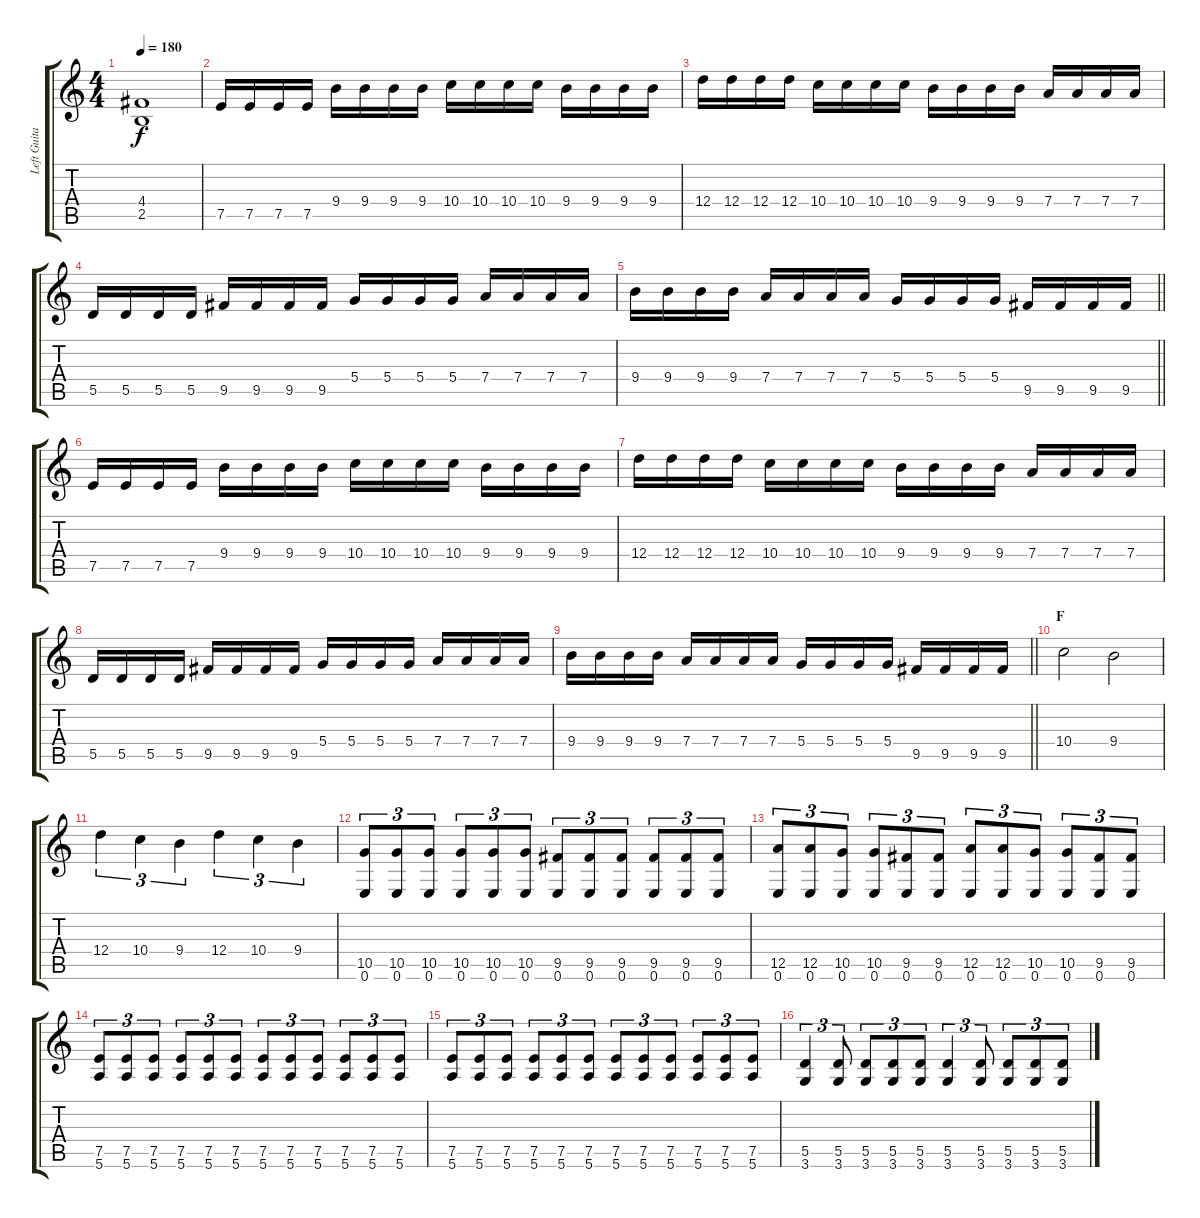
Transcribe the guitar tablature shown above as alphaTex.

\track ("Left Guitar" "Left Guita") {instrument distortionguitar}
\staff {score tabs}
\tuning (E4 B3 G3 D3 A2 E2) {hide}
\ts (4 4)
\tempo 180
\clef g2
\ks c
(4.4 2.5).1{dy f} |
7.5.16 7.5.16 7.5.16 7.5.16 9.4.16 9.4.16 9.4.16 9.4.16 10.4.16 10.4.16 10.4.16 10.4.16 9.4.16 9.4.16 9.4.16 9.4.16 |
12.4.16 12.4.16 12.4.16 12.4.16 10.4.16 10.4.16 10.4.16 10.4.16 9.4.16 9.4.16 9.4.16 9.4.16 7.4.16 7.4.16 7.4.16 7.4.16 |
5.5.16 5.5.16 5.5.16 5.5.16 9.5.16 9.5.16 9.5.16 9.5.16 5.4.16 5.4.16 5.4.16 5.4.16 7.4.16 7.4.16 7.4.16 7.4.16 |
\barLineRight lightlight
9.4.16 9.4.16 9.4.16 9.4.16 7.4.16 7.4.16 7.4.16 7.4.16 5.4.16 5.4.16 5.4.16 5.4.16 9.5.16 9.5.16 9.5.16 9.5.16 |
7.5.16 7.5.16 7.5.16 7.5.16 9.4.16 9.4.16 9.4.16 9.4.16 10.4.16 10.4.16 10.4.16 10.4.16 9.4.16 9.4.16 9.4.16 9.4.16 |
12.4.16 12.4.16 12.4.16 12.4.16 10.4.16 10.4.16 10.4.16 10.4.16 9.4.16 9.4.16 9.4.16 9.4.16 7.4.16 7.4.16 7.4.16 7.4.16 |
5.5.16 5.5.16 5.5.16 5.5.16 9.5.16 9.5.16 9.5.16 9.5.16 5.4.16 5.4.16 5.4.16 5.4.16 7.4.16 7.4.16 7.4.16 7.4.16 |
\barLineRight lightlight
9.4.16 9.4.16 9.4.16 9.4.16 7.4.16 7.4.16 7.4.16 7.4.16 5.4.16 5.4.16 5.4.16 5.4.16 9.5.16 9.5.16 9.5.16 9.5.16 |
\section ("" "F")
10.4.2 9.4.2 |
12.4.4{tu (3 2)} 10.4.4{tu (3 2)} 9.4.4{tu (3 2)} 12.4.4{tu (3 2)} 10.4.4{tu (3 2)} 9.4.4{tu (3 2)} |
(10.5 0.6).8{tu (3 2)} (10.5 0.6).8{tu (3 2)} (10.5 0.6).8{tu (3 2)} (10.5 0.6).8{tu (3 2)} (10.5 0.6).8{tu (3 2)} (10.5 0.6).8{tu (3 2)} (9.5 0.6).8{tu (3 2)} (9.5 0.6).8{tu (3 2)} (9.5 0.6).8{tu (3 2)} (9.5 0.6).8{tu (3 2)} (9.5 0.6).8{tu (3 2)} (9.5 0.6).8{tu (3 2)} |
(12.5 0.6).8{tu (3 2)} (12.5 0.6).8{tu (3 2)} (10.5 0.6).8{tu (3 2)} (10.5 0.6).8{tu (3 2)} (9.5 0.6).8{tu (3 2)} (9.5 0.6).8{tu (3 2)} (12.5 0.6).8{tu (3 2)} (12.5 0.6).8{tu (3 2)} (10.5 0.6).8{tu (3 2)} (10.5 0.6).8{tu (3 2)} (9.5 0.6).8{tu (3 2)} (9.5 0.6).8{tu (3 2)} |
(7.5 5.6).8{tu (3 2)} (7.5 5.6).8{tu (3 2)} (7.5 5.6).8{tu (3 2)} (7.5 5.6).8{tu (3 2)} (7.5 5.6).8{tu (3 2)} (7.5 5.6).8{tu (3 2)} (7.5 5.6).8{tu (3 2)} (7.5 5.6).8{tu (3 2)} (7.5 5.6).8{tu (3 2)} (7.5 5.6).8{tu (3 2)} (7.5 5.6).8{tu (3 2)} (7.5 5.6).8{tu (3 2)} |
(7.5 5.6).8{tu (3 2)} (7.5 5.6).8{tu (3 2)} (7.5 5.6).8{tu (3 2)} (7.5 5.6).8{tu (3 2)} (7.5 5.6).8{tu (3 2)} (7.5 5.6).8{tu (3 2)} (7.5 5.6).8{tu (3 2)} (7.5 5.6).8{tu (3 2)} (7.5 5.6).8{tu (3 2)} (7.5 5.6).8{tu (3 2)} (7.5 5.6).8{tu (3 2)} (7.5 5.6).8{tu (3 2)} |
(5.5 3.6).4{tu (3 2)} (5.5 3.6).8{tu (3 2)} (5.5 3.6).8{tu (3 2)} (5.5 3.6).8{tu (3 2)} (5.5 3.6).8{tu (3 2)} (5.5 3.6).4{tu (3 2)} (5.5 3.6).8{tu (3 2)} (5.5 3.6).8{tu (3 2)} (5.5 3.6).8{tu (3 2)} (5.5 3.6).8{tu (3 2)}
